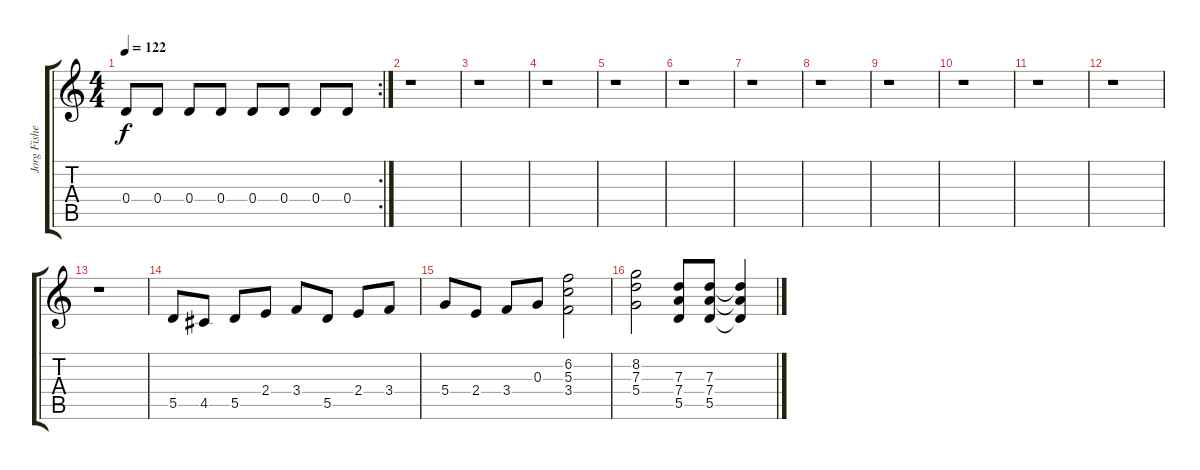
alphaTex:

\track ("Jorg Fisher" "Jorg Fishe") {instrument distortionguitar}
\staff {score tabs}
\tuning (E4 B3 G3 D3 A2 E2) {hide}
\rc 2
\ts (4 4)
\tempo 122
\clef g2
\ks c
0.4.8{dy f} 0.4.8 0.4.8 0.4.8 0.4.8 0.4.8 0.4.8 0.4.8 |
r.1 |
r.1 |
r.1 |
r.1 |
r.1 |
r.1 |
r.1 |
r.1 |
r.1 |
r.1 |
r.1 |
r.1 |
5.5.8 4.5.8 5.5.8 2.4.8 3.4.8 5.5.8 2.4.8 3.4.8 |
5.4.8 2.4.8 3.4.8 0.3.8 (6.2 5.3 3.4).2 |
(8.2 7.3 5.4).2 (7.3 7.4 5.5).8 (7.3 7.4 5.5).8 (7.3{t} 7.4{t} 5.5{t}).4
